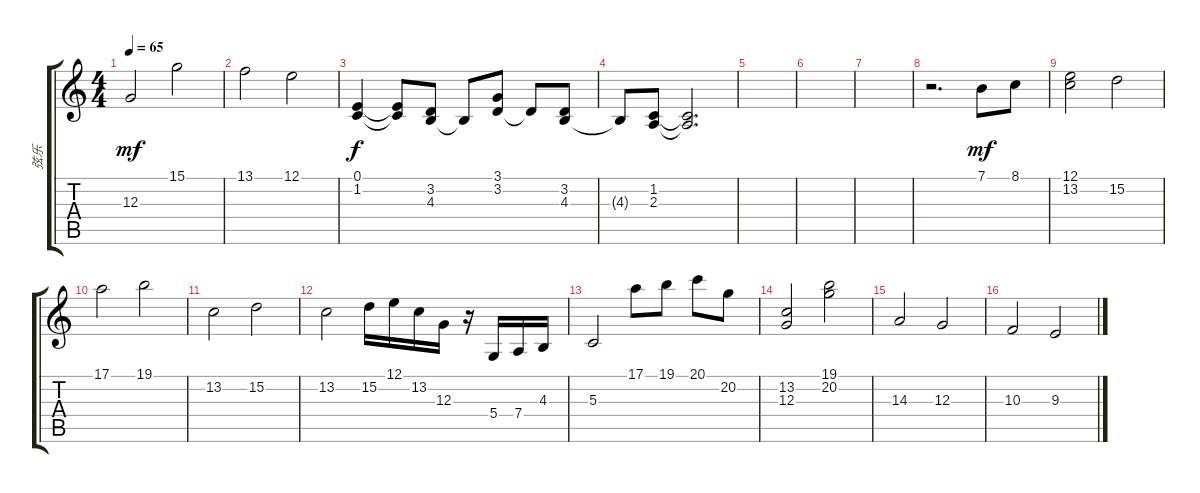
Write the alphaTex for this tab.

\track ("弦乐" "弦乐") {instrument stringensemble1}
\staff {score tabs}
\tuning (E4 B3 G3 D3 A2 E2) {hide}
\ts (4 4)
\tempo 65
\clef g2
\ks c
12.3.2{dy mf} 15.1.2 |
13.1.2 12.1.2 |
(0.1 1.2).4{dy f} (0.1{t} 1.2{t}).8 (3.2 4.3).8 4.3{t}.8 (3.1 3.2).8 3.2{t}.8 (3.2 4.3).8 |
4.3{t}.8 (1.2 2.3).8 (1.2{t} 2.3{t}).2{d} |
|
|
|
r.2{d} 7.1.8{dy mf} 8.1.8 |
(12.1 13.2).2 15.2.2 |
17.1.2 19.1.2 |
13.2.2 15.2.2 |
13.2.2 15.2.16 12.1.16 13.2.16 12.3.16 r.16 5.4.16 7.4.16 4.3.16 |
5.3.2 17.1.8 19.1.8 20.1.8 20.2.8 |
(13.2 12.3).2 (19.1 20.2).2 |
14.3.2 12.3.2 |
10.3.2 9.3.2
